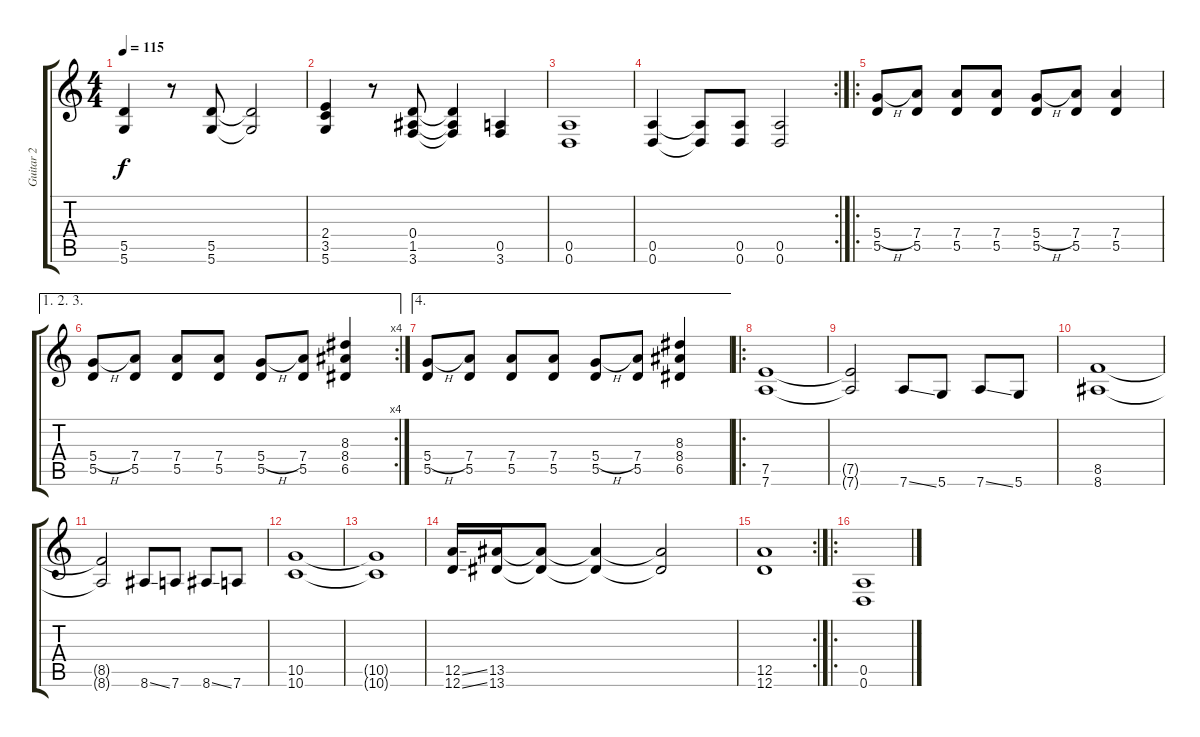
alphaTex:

\track ("Guitar 2" "Guitar 2") {instrument overdrivenguitar}
\staff {score tabs}
\tuning (E4 B3 G3 D3 A2 D2) {hide}
\ts (4 4)
\tempo 115
\clef g2
\ks c
(5.5 5.6).4{dy f} r.8 (5.5 5.6).8 (5.5{t} 5.6{t}).2 |
(2.4 3.5 5.6).4 r.8 (0.4 1.5 3.6).8 (0.4{t} 1.5{t} 3.6{t}).4 (0.5 3.6).4 |
(0.5 0.6).1 |
\rc 2
(0.5 0.6).4 (0.5{t} 0.6{t}).8 (0.5 0.6).8 (0.5 0.6).2 |
\ro
(5.4{h} 5.5).8 (7.4 5.5).8 (7.4 5.5).8 (7.4 5.5).8 (5.4{h} 5.5).8 (7.4 5.5).8 (7.4 5.5).4 |
\ae (1 2 3)
\rc 4
(5.4{h} 5.5).8 (7.4 5.5).8 (7.4 5.5).8 (7.4 5.5).8 (5.4{h} 5.5).8 (7.4 5.5).8 (8.3 8.4 6.5).4 |
\ae 4
(5.4{h} 5.5).8 (7.4 5.5).8 (7.4 5.5).8 (7.4 5.5).8 (5.4{h} 5.5).8 (7.4 5.5).8 (8.3 8.4 6.5).4 |
\ro
(7.5 7.6).1 |
(7.5{t} 7.6{t}).2 7.6{ss}.8 5.6.8 7.6{ss}.8 5.6.8 |
(8.5 8.6).1 |
(8.5{t} 8.6{t}).2 8.6{ss}.8 7.6.8 8.6{ss}.8 7.6.8 |
(10.5 10.6).1 |
(10.5{t} 10.6{t}).1 |
(12.5{ss} 12.6{ss}).16 (13.5 13.6).16 (13.5{t} 13.6{t}).8 (13.5{t} 13.6{t}).4 (13.5{t} 13.6{t}).2 |
\rc 2
(12.5 12.6).1 |
\ro
(0.5 0.6).1
